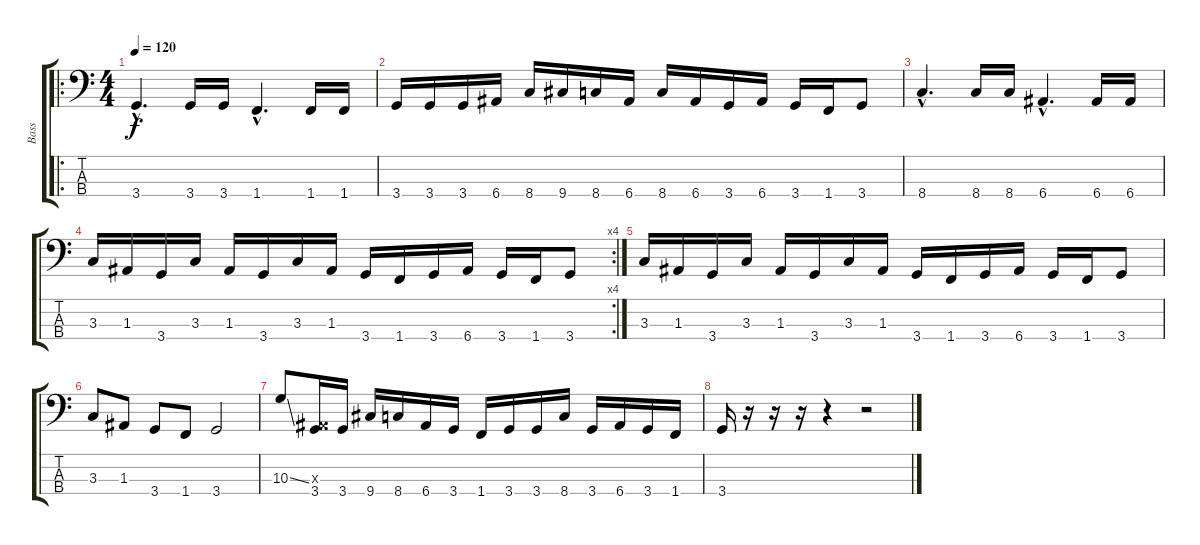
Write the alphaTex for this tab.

\track ("Bass" "Bass") {instrument electricbassfinger}
\staff {score tabs}
\tuning (G2 D2 A1 E1) {hide}
\ro
\ts (4 4)
\tempo 120
\clef f4
\ks c
3.4{hac}.4{d dy f} 3.4.16 3.4.16 1.4{hac}.4{d} 1.4.16 1.4.16 |
3.4.16 3.4.16 3.4.16 6.4.16 8.4.16 9.4.16 8.4.16 6.4.16 8.4.16 6.4.16 3.4.16 6.4.16 3.4.16 1.4.16 3.4.8 |
8.4{hac}.4{d} 8.4.16 8.4.16 6.4{hac}.4{d} 6.4.16 6.4.16 |
\rc 4
3.3.16 1.3.16 3.4.16 3.3.16 1.3.16 3.4.16 3.3.16 1.3.16 3.4.16 1.4.16 3.4.16 6.4.16 3.4.16 1.4.16 3.4.8 |
3.3.16 1.3.16 3.4.16 3.3.16 1.3.16 3.4.16 3.3.16 1.3.16 3.4.16 1.4.16 3.4.16 6.4.16 3.4.16 1.4.16 3.4.8 |
3.3.8 1.3.8 3.4.8 1.4.8 3.4.2 |
10.3{ss}.8 (1.3{x} 3.4).16 3.4.16 9.4.16 8.4.16 6.4.16 3.4.16 1.4.16 3.4.16 3.4.16 8.4.16 3.4.16 6.4.16 3.4.16 1.4.16 |
3.4.16 r.16 r.16 r.16 r.4 r.2
